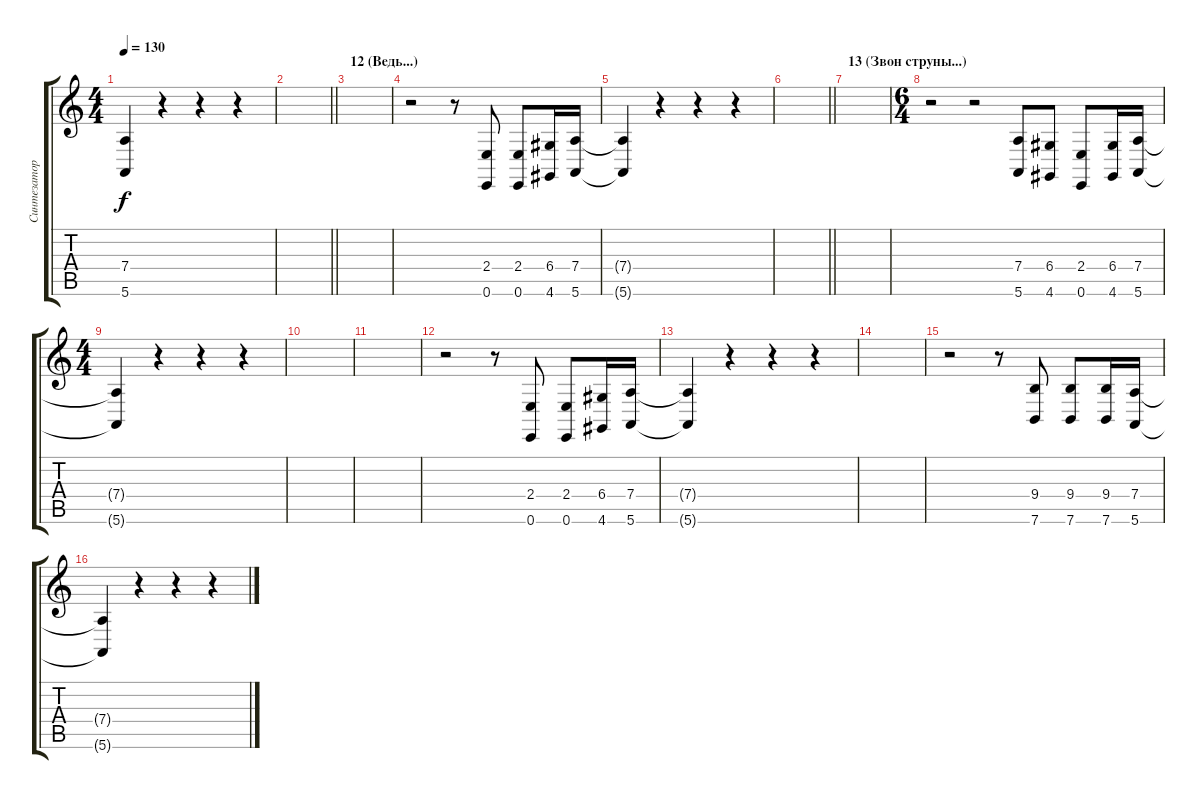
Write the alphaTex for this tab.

\track ("Синтезатор" "Синтезатор") {instrument lead2sawtooth}
\staff {score tabs}
\tuning (E4 B3 G3 D3 A2 E2) {hide}
\ts (4 4)
\tempo 130
\clef g2
\ks c
(7.4{t} 5.6{t}).4{dy f} r.4 r.4 r.4 |
\barLineRight lightlight
|
\section ("" "12 (Ведь...)")
|
r.2 r.8 (2.4 0.6).8 (2.4 0.6).8 (6.4 4.6).16 (7.4 5.6).16 |
(7.4{t} 5.6{t}).4 r.4 r.4 r.4 |
\barLineRight lightlight
|
\section ("" "13 (Звон струны...)")
|
\ts (6 4)
r.2 r.2 (7.4 5.6).8 (6.4 4.6).8 (2.4 0.6).8 (6.4 4.6).16 (7.4 5.6).16 |
\ts (4 4)
(7.4{t} 5.6{t}).4 r.4 r.4 r.4 |
|
|
r.2 r.8 (2.4 0.6).8 (2.4 0.6).8 (6.4 4.6).16 (7.4 5.6).16 |
(7.4{t} 5.6{t}).4 r.4 r.4 r.4 |
|
r.2 r.8 (9.4 7.6).8 (9.4 7.6).8 (9.4 7.6).16 (7.4 5.6).16 |
(7.4{t} 5.6{t}).4 r.4 r.4 r.4
